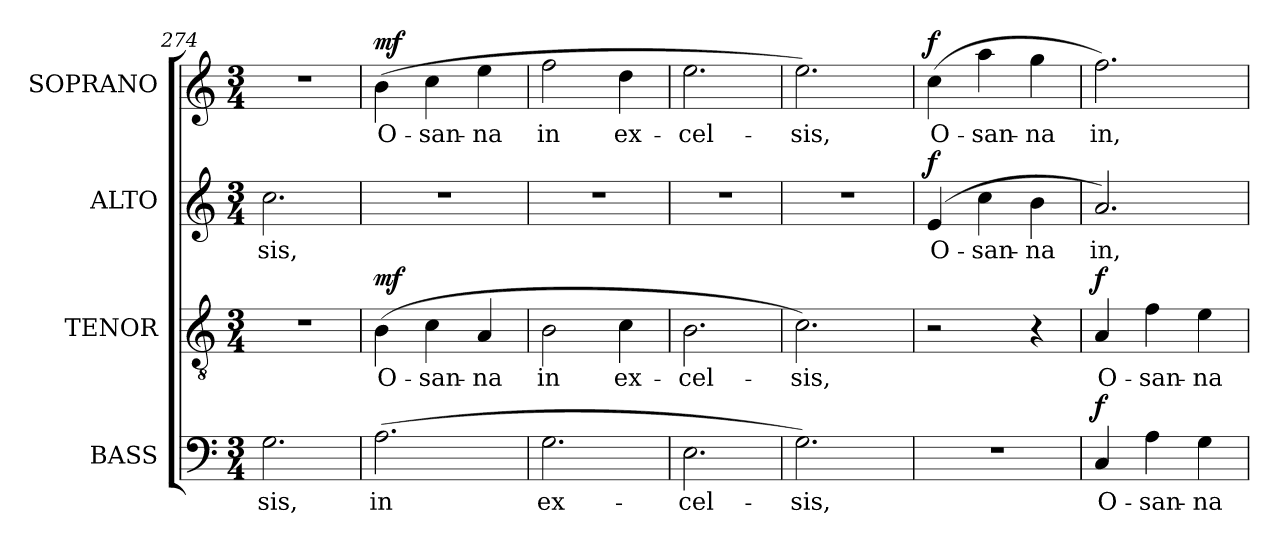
**kern	**text	**dynam	**kern	**text	**dynam	**kern	**text	**dynam	**kern	**text	**dynam
*part4	*part4	*part4	*part3	*part3	*part3	*part2	*part2	*part2	*part1	*part1	*part1
*staff4	*staff4	*staff4	*staff3	*staff3	*staff3	*staff2	*staff2	*staff2	*staff1	*staff1	*staff1
*I"BASS	*	*	*I"TENOR	*	*	*I"ALTO	*	*	*I"SOPRANO	*	*
*I'B.	*	*	*I'T.	*	*	*I'A.	*	*	*I'S.	*	*
*clefF4	*	*	*clefGv2	*	*	*clefG2	*	*	*clefG2	*	*
*	*	*	*ITrd7c12	*	*	*	*	*	*	*	*
*k[]	*	*	*k[]	*	*	*k[]	*	*	*k[]	*	*
*C:	*	*	*C:	*	*	*C:	*	*	*C:	*	*
*M3/4	*	*	*M3/4	*	*	*M3/4	*	*	*M3/4	*	*
=274	=274	=274	=274	=274	=274	=274	=274	=274	=274	=274	=274
!	!LO:LY:b:color=#000000	!	!LO:N:vis=1	!	!	!	!	!	!	!	!
!	!	!	!	!	!	!	!LO:LY:b:color=#000000	!	!LO:N:vis=1	!	!
2.Gi\	-sis,	.	2.r	.	.	2.cci\	-sis,	.	2.r	.	.
=275	=275	=275	=275	=275	=275	=275	=275	=275	=275	=275	=275
!	!LO:LY:b:color=#000000	!	!	!	!	!	!	!	!	!	!
!	!	!	!	!LO:LY:b:color=#000000	!	!LO:N:vis=1	!	!	!	!	!
!	!	!	!	!	!	!	!	!	!	!LO:LY:b:color=#000000	!
(2.Ai\	in	.	(4BBi\	O-	mf	2.r	.	.	(4bi\	O-	mf
!	!	!	!	!LO:LY:b:color=#000000	!	!	!	!	!	!	!
!	!	!	!	!	!	!	!	!	!	!LO:LY:b:color=#000000	!
.	.	.	4Ci\	-san-	.	.	.	.	4cci\	-san-	.
!	!	!	!	!LO:LY:b:color=#000000	!	!	!	!	!	!	!
!	!	!	!	!	!	!	!	!	!	!LO:LY:b:color=#000000	!
.	.	.	4AAi/	-na	.	.	.	.	4eei\	-na	.
=276	=276	=276	=276	=276	=276	=276	=276	=276	=276	=276	=276
!	!LO:LY:b:color=#000000	!	!	!	!	!	!	!	!	!	!
!	!	!	!	!LO:LY:b:color=#000000	!	!LO:N:vis=1	!	!	!	!	!
!	!	!	!	!	!	!	!	!	!	!LO:LY:b:color=#000000	!
2.Gi\	ex-	.	2BBi\	in	.	2.r	.	.	2ffi\	in	.
!	!	!	!	!LO:LY:b:color=#000000	!	!	!	!	!	!	!
!	!	!	!	!	!	!	!	!	!	!LO:LY:b:color=#000000	!
.	.	.	4Ci\	ex-	.	.	.	.	4ddi\	ex-	.
=277	=277	=277	=277	=277	=277	=277	=277	=277	=277	=277	=277
!	!LO:LY:b:color=#000000	!	!	!	!	!	!	!	!	!	!
!	!	!	!	!LO:LY:b:color=#000000	!	!LO:N:vis=1	!	!	!	!	!
!	!	!	!	!	!	!	!	!	!	!LO:LY:b:color=#000000	!
2.Ei\	-cel-	.	2.BBi\	-cel-	.	2.r	.	.	2.eei\	-cel-	.
=278	=278	=278	=278	=278	=278	=278	=278	=278	=278	=278	=278
!	!LO:LY:b:color=#000000	!	!	!	!	!	!	!	!	!	!
!	!	!	!	!LO:LY:b:color=#000000	!	!LO:N:vis=1	!	!	!	!	!
!	!	!	!	!	!	!	!	!	!	!LO:LY:b:color=#000000	!
2.Gi\)	-sis,	.	2.Ci\)	-sis,	.	2.r	.	.	2.eei\)	-sis,	.
=279	=279	=279	=279	=279	=279	=279	=279	=279	=279	=279	=279
!LO:N:vis=1	!	!	!	!	!	!	!	!	!	!	!
!	!	!	!	!	!	!	!LO:LY:b:color=#000000	!	!	!	!
!	!	!	!	!	!	!	!	!	!	!LO:LY:b:color=#000000	!
2.r	.	.	2r	.	.	(4ei/	O-	f	(4cci\	O-	f
!	!	!	!	!	!	!	!LO:LY:b:color=#000000	!	!	!	!
!	!	!	!	!	!	!	!	!	!	!LO:LY:b:color=#000000	!
.	.	.	.	.	.	4cci\	-san-	.	4aai\	-san-	.
!	!	!	!	!	!	!	!LO:LY:b:color=#000000	!	!	!	!
!	!	!	!	!	!	!	!	!	!	!LO:LY:b:color=#000000	!
.	.	.	4r	.	.	4bi\	-na	.	4ggi\	-na	.
=280	=280	=280	=280	=280	=280	=280	=280	=280	=280	=280	=280
!	!LO:LY:b:color=#000000	!	!	!	!	!	!	!	!	!	!
!	!	!	!	!LO:LY:b:color=#000000	!	!	!	!	!	!	!
!	!	!	!	!	!	!	!LO:LY:b:color=#000000	!	!	!	!
!	!	!	!	!	!	!	!	!	!	!LO:LY:b:color=#000000	!
4Ci/	O-	f	4AAi/	O-	f	2.ai/)	in,	.	2.ffi\)	in,	.
!	!LO:LY:b:color=#000000	!	!	!	!	!	!	!	!	!	!
!	!	!	!	!LO:LY:b:color=#000000	!	!	!	!	!	!	!
4Ai\	-san-	.	4Fi\	-san-	.	.	.	.	.	.	.
!	!LO:LY:b:color=#000000	!	!	!	!	!	!	!	!	!	!
!	!	!	!	!LO:LY:b:color=#000000	!	!	!	!	!	!	!
4Gi\	-na	.	4Ei\	-na	.	.	.	.	.	.	.
=	=	=	=	=	=	=	=	=	=	=	=
*-	*-	*-	*-	*-	*-	*-	*-	*-	*-	*-	*-
